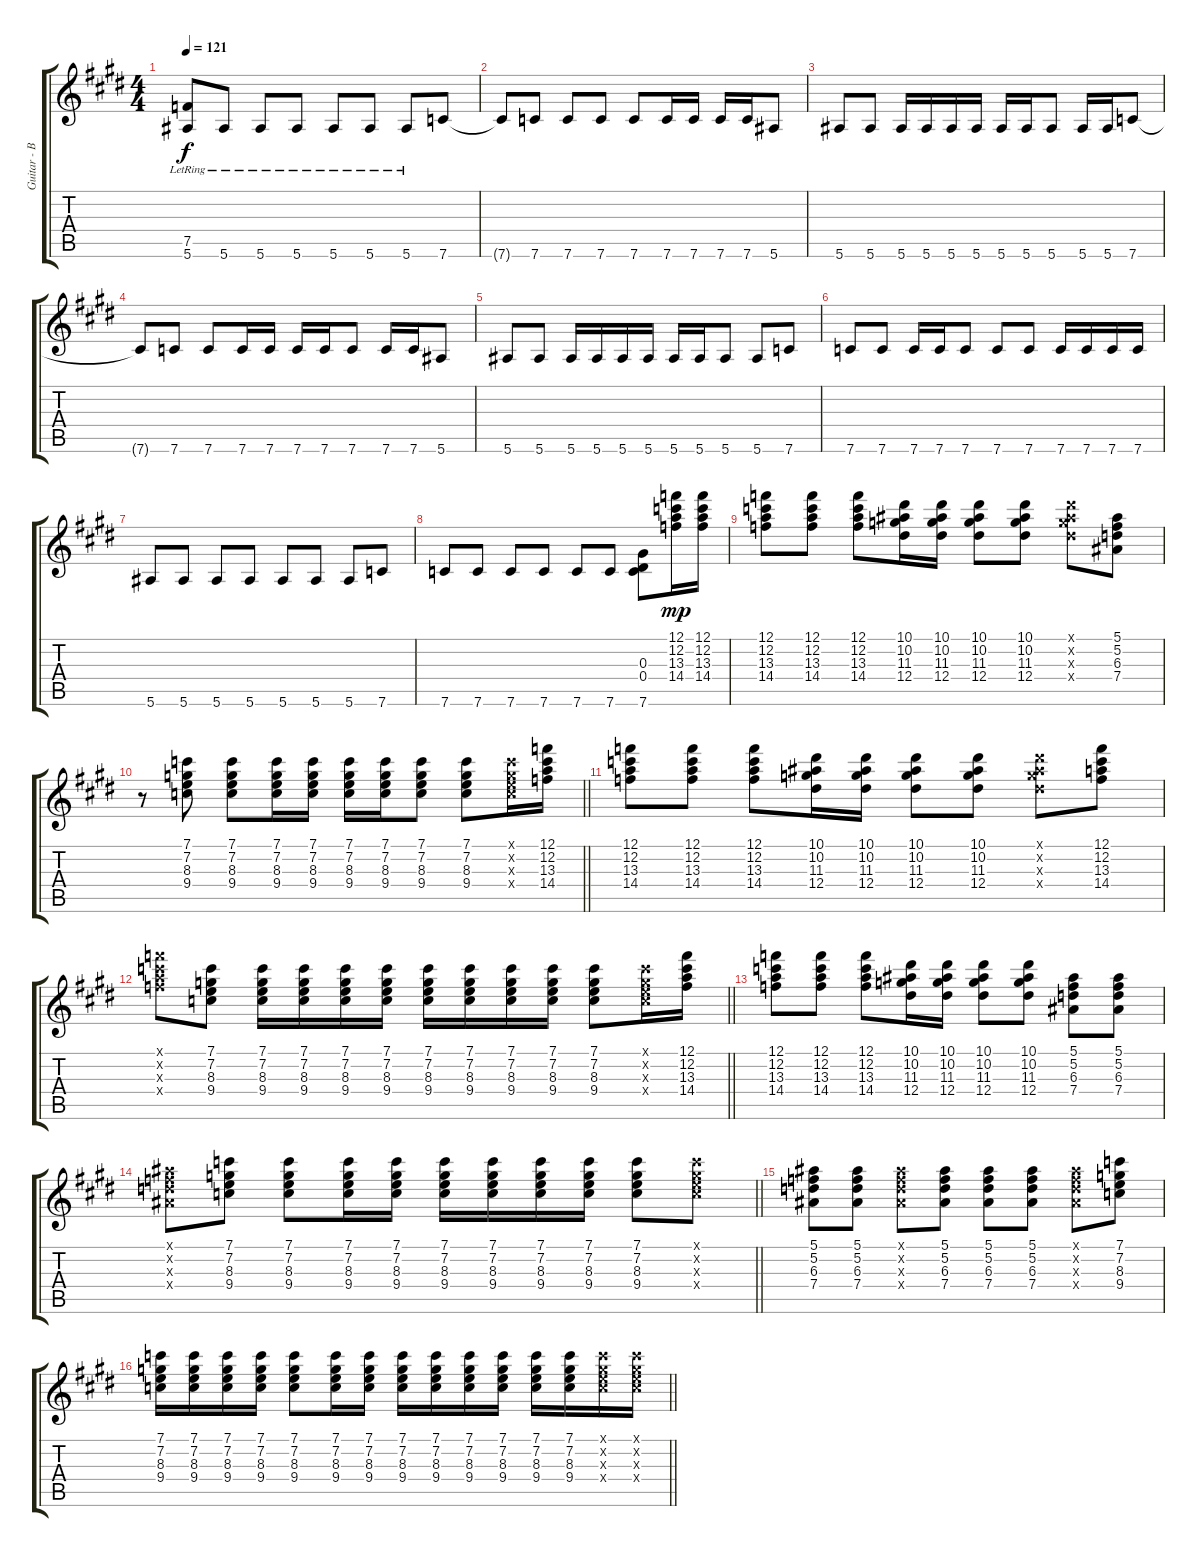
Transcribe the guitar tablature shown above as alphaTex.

\track ("Guitar - Bernard Albrecht" "Guitar - B") {instrument distortionguitar}
\staff {score tabs}
\tuning (F4 C4 Ab3 Eb3 Bb2 F2) {hide}
\ts (4 4)
\tempo 121
\clef g2
\ks c#minor
(7.5{lr} 5.6{lr}).8{dy f} 5.6{lr}.8 5.6{lr}.8 5.6{lr}.8 5.6{lr}.8 5.6{lr}.8 5.6{lr}.8 7.6.8 |
\ks e
7.6{t}.8 7.6.8 7.6.8 7.6.8 7.6.8 7.6.16 7.6.16 7.6.16 7.6.16 5.6.8 |
\ks c#minor
5.6.8 5.6.8 5.6.16 5.6.16 5.6.16 5.6.16 5.6.16 5.6.16 5.6.8 5.6.16 5.6.16 7.6.8 |
7.6{t}.8 7.6.8 7.6.8 7.6.16 7.6.16 7.6.16 7.6.16 7.6.8 7.6.16 7.6.16 5.6.8 |
5.6.8 5.6.8 5.6.16 5.6.16 5.6.16 5.6.16 5.6.16 5.6.16 5.6.8 5.6.8 7.6.8 |
\ks e
7.6.8 7.6.8 7.6.16 7.6.16 7.6.8 7.6.8 7.6.8 7.6.16 7.6.16 7.6.16 7.6.16 |
\ks c#minor
5.6.8 5.6.8 5.6.8 5.6.8 5.6.8 5.6.8 5.6.8 7.6.8 |
7.6.8 7.6.8 7.6.8 7.6.8 7.6.8 7.6.8 (0.3 0.4 7.6).8 (12.1 12.2 13.3 14.4).16{dy mp} (12.1 12.2 13.3 14.4).16 |
\ks e
(12.1 12.2 13.3 14.4).8 (12.1 12.2 13.3 14.4).8 (12.1 12.2 13.3 14.4).8 (10.1 10.2 11.3 12.4).16 (10.1 10.2 11.3 12.4).16 (10.1 10.2 11.3 12.4).8 (10.1 10.2 11.3 12.4).8 (10.1{x} 10.2{x} 11.3{x} 12.4{x}).8 (5.1 5.2 6.3 7.4).8 |
\barLineRight lightlight
\ks c#minor
r.8 (7.1 7.2 8.3 9.4).8 (7.1 7.2 8.3 9.4).8 (7.1 7.2 8.3 9.4).16 (7.1 7.2 8.3 9.4).16 (7.1 7.2 8.3 9.4).16 (7.1 7.2 8.3 9.4).16 (7.1 7.2 8.3 9.4).8 (7.1 7.2 8.3 9.4).8 (7.1{x} 7.2{x} 8.3{x} 9.4{x}).16 (12.1 12.2 13.3 14.4).16 |
\ks e
(12.1 12.2 13.3 14.4).8 (12.1 12.2 13.3 14.4).8 (12.1 12.2 13.3 14.4).8 (10.1 10.2 11.3 12.4).16 (10.1 10.2 11.3 12.4).16 (10.1 10.2 11.3 12.4).8 (10.1 10.2 11.3 12.4).8 (10.1{x} 10.2{x} 11.3{x} 12.4{x}).8 (12.1 12.2 13.3 14.4).8 |
\barLineRight lightlight
\ks c#minor
(12.1{x} 12.2{x} 13.3{x} 14.4{x}).8 (7.1 7.2 8.3 9.4).8 (7.1 7.2 8.3 9.4).16 (7.1 7.2 8.3 9.4).16 (7.1 7.2 8.3 9.4).16 (7.1 7.2 8.3 9.4).16 (7.1 7.2 8.3 9.4).16 (7.1 7.2 8.3 9.4).16 (7.1 7.2 8.3 9.4).16 (7.1 7.2 8.3 9.4).16 (7.1 7.2 8.3 9.4).8 (7.1{x} 7.2{x} 8.3{x} 9.4{x}).16 (12.1 12.2 13.3 14.4).16 |
\ks e
(12.1 12.2 13.3 14.4).8 (12.1 12.2 13.3 14.4).8 (12.1 12.2 13.3 14.4).8 (10.1 10.2 11.3 12.4).16 (10.1 10.2 11.3 12.4).16 (10.1 10.2 11.3 12.4).8 (10.1 10.2 11.3 12.4).8 (5.1 5.2 6.3 7.4).8 (5.1 5.2 6.3 7.4).8 |
\barLineRight lightlight
\ks c#minor
(5.1{x} 5.2{x} 6.3{x} 7.4{x}).8 (7.1 7.2 8.3 9.4).8 (7.1 7.2 8.3 9.4).8 (7.1 7.2 8.3 9.4).16 (7.1 7.2 8.3 9.4).16 (7.1 7.2 8.3 9.4).16 (7.1 7.2 8.3 9.4).16 (7.1 7.2 8.3 9.4).16 (7.1 7.2 8.3 9.4).16 (7.1 7.2 8.3 9.4).8 (7.1{x} 7.2{x} 8.3{x} 9.4{x}).8 |
\ks e
(5.1 5.2 6.3 7.4).8 (5.1 5.2 6.3 7.4).8 (5.1{x} 5.2{x} 6.3{x} 7.4{x}).8 (5.1 5.2 6.3 7.4).8 (5.1 5.2 6.3 7.4).8 (5.1 5.2 6.3 7.4).8 (5.1{x} 5.2{x} 6.3{x} 7.4{x}).8 (7.1 7.2 8.3 9.4).8 |
\barLineRight lightlight
\ks c#minor
(7.1 7.2 8.3 9.4).16 (7.1 7.2 8.3 9.4).16 (7.1 7.2 8.3 9.4).16 (7.1 7.2 8.3 9.4).16 (7.1 7.2 8.3 9.4).8 (7.1 7.2 8.3 9.4).16 (7.1 7.2 8.3 9.4).16 (7.1 7.2 8.3 9.4).16 (7.1 7.2 8.3 9.4).16 (7.1 7.2 8.3 9.4).16 (7.1 7.2 8.3 9.4).16 (7.1 7.2 8.3 9.4).16 (7.1 7.2 8.3 9.4).16 (7.1{x} 7.2{x} 8.3{x} 9.4{x}).16 (7.1{x} 7.2{x} 8.3{x} 9.4{x}).16
